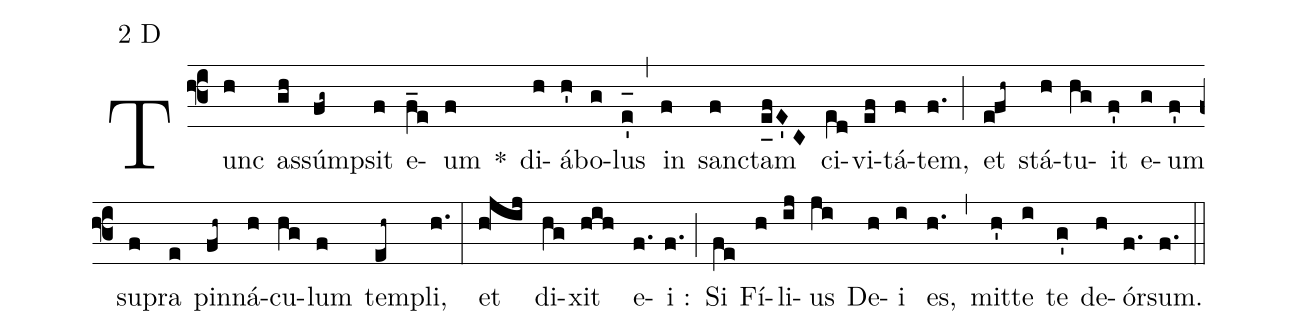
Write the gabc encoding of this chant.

mode:2 D;
%%
(f3) Tunc(h) as(gh)súm(fg~)psit(f) e(f_e)um(f) *() di(h)á(h')bo(g)lus(e'_[oh:h]) (,) in(f) san(f)ctam(e_[uh:l]fE'C) ci(e[ll:1]d)vi(ef)tá(f)tem,(f.) (;) et(efh~) stá(h)tu(hg)it(f') e(g)um(f') su(f)pra(e) pin(fh~)ná(h)cu(hg)lum(f) tem(eh~)pli,(h.) (:) et(h!jij) di(hg)xit(hih) e(f.)i :(f.) (;) Si(fe) Fí(h)li(ij)us(ji) De(h)i(i) es,(h.) (,) mit(h')te(i) te(g') de(h)ór(f.)sum.(f.) (::)
